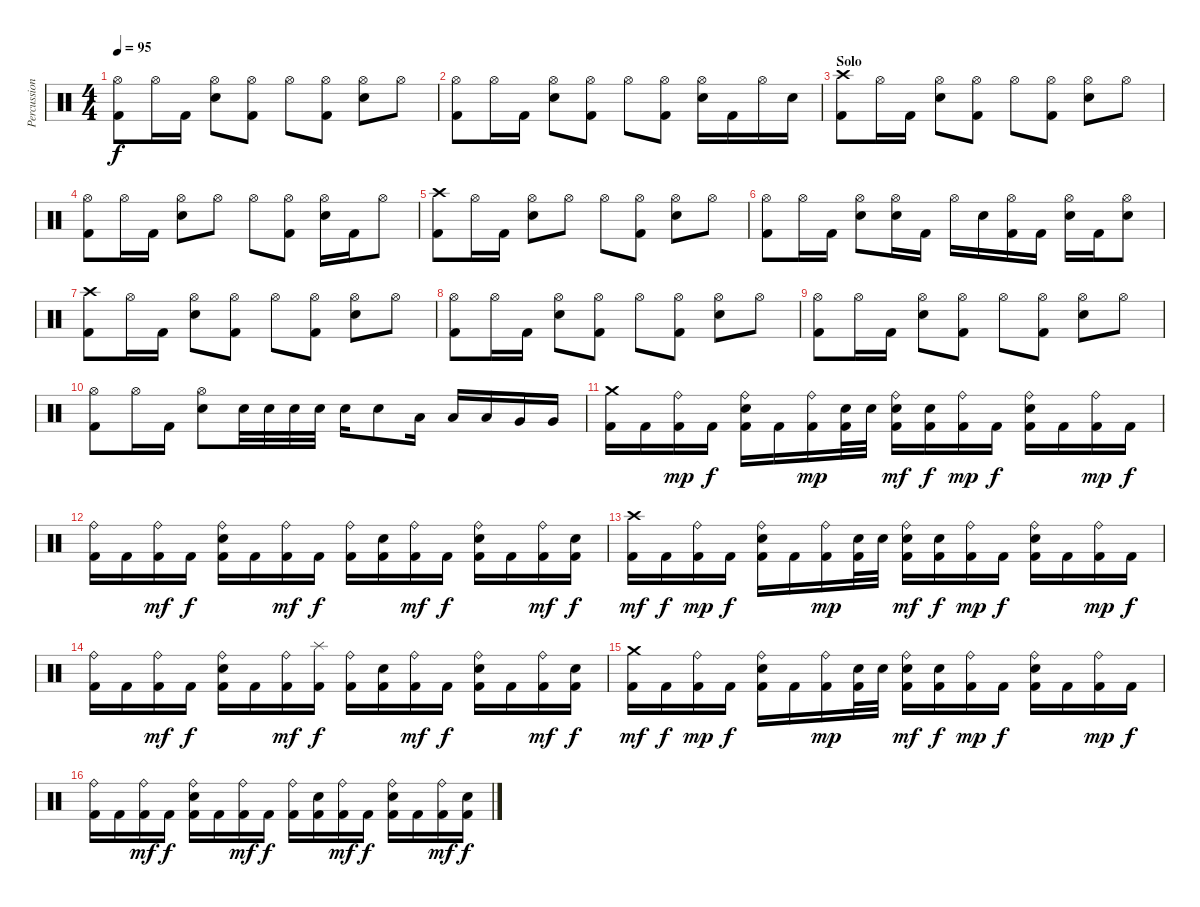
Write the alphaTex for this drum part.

\track ("Percussion" "Percussion") {instrument percussion}
\staff {score}
\articulation defaults
\ts (4 4)
\tempo 95
\clef neutral
\ks c
("Hi-Hat (open)" "Kick (hit) 2").8{dy f} "Hi-Hat (open)".16 "Kick (hit) 2".16 ("Hi-Hat (open)" "Electric Snare (hit)").8 ("Hi-Hat (open)" "Kick (hit) 2").8 "Hi-Hat (open)".8 ("Hi-Hat (open)" "Kick (hit) 2").8 ("Hi-Hat (open)" "Electric Snare (hit)").8 "Hi-Hat (open)".8 |
("Hi-Hat (open)" "Kick (hit) 2").8 "Hi-Hat (open)".16 "Kick (hit) 2".16 ("Hi-Hat (open)" "Electric Snare (hit)").8 ("Hi-Hat (open)" "Kick (hit) 2").8 "Hi-Hat (open)".8 ("Hi-Hat (open)" "Kick (hit) 2").8 ("Hi-Hat (open)" "Electric Snare (hit)").16 "Kick (hit) 2".16 "Hi-Hat (open)".16 "Electric Snare (hit)".16 |
\section ("" "Solo")
("Crash high (hit)" "Kick (hit) 2").8 "Hi-Hat (open)".16 "Kick (hit) 2".16 ("Hi-Hat (open)" "Electric Snare (hit)").8 ("Hi-Hat (open)" "Kick (hit) 2").8 "Hi-Hat (open)".8 ("Hi-Hat (open)" "Kick (hit) 2").8 ("Hi-Hat (open)" "Electric Snare (hit)").8 "Hi-Hat (open)".8 |
("Hi-Hat (open)" "Kick (hit) 2").8 "Hi-Hat (open)".16 "Kick (hit) 2".16 ("Hi-Hat (open)" "Electric Snare (hit)").8 "Hi-Hat (open)".8 "Hi-Hat (open)".8 ("Hi-Hat (open)" "Kick (hit) 2").8 ("Hi-Hat (open)" "Electric Snare (hit)").16 "Kick (hit) 2".16 "Hi-Hat (open)".8 |
("Crash high (hit)" "Kick (hit) 2").8 "Hi-Hat (open)".16 "Kick (hit) 2".16 ("Hi-Hat (open)" "Electric Snare (hit)").8 "Hi-Hat (open)".8 "Hi-Hat (open)".8 ("Hi-Hat (open)" "Kick (hit) 2").8 ("Hi-Hat (open)" "Electric Snare (hit)").8 "Hi-Hat (open)".8 |
("Hi-Hat (open)" "Kick (hit) 2").8 "Hi-Hat (open)".16 "Kick (hit) 2".16 ("Hi-Hat (open)" "Electric Snare (hit)").8 ("Hi-Hat (open)" "Electric Snare (hit)").16 "Kick (hit) 2".16 "Hi-Hat (open)".16 "Electric Snare (hit)".16 ("Hi-Hat (open)" "Kick (hit) 2").16 "Kick (hit) 2".16 ("Hi-Hat (open)" "Electric Snare (hit)").16 "Kick (hit) 2".16 ("Hi-Hat (open)" "Electric Snare (hit)").8 |
("Crash high (hit)" "Kick (hit) 2").8 "Hi-Hat (open)".16 "Kick (hit) 2".16 ("Hi-Hat (open)" "Electric Snare (hit)").8 ("Hi-Hat (open)" "Kick (hit) 2").8 "Hi-Hat (open)".8 ("Hi-Hat (open)" "Kick (hit) 2").8 ("Hi-Hat (open)" "Electric Snare (hit)").8 "Hi-Hat (open)".8 |
("Hi-Hat (open)" "Kick (hit) 2").8 "Hi-Hat (open)".16 "Kick (hit) 2".16 ("Hi-Hat (open)" "Electric Snare (hit)").8 ("Hi-Hat (open)" "Kick (hit) 2").8 "Hi-Hat (open)".8 ("Hi-Hat (open)" "Kick (hit) 2").8 ("Hi-Hat (open)" "Electric Snare (hit)").8 "Hi-Hat (open)".8 |
("Hi-Hat (open)" "Kick (hit) 2").8 "Hi-Hat (open)".16 "Kick (hit) 2".16 ("Hi-Hat (open)" "Electric Snare (hit)").8 ("Hi-Hat (open)" "Kick (hit) 2").8 "Hi-Hat (open)".8 ("Hi-Hat (open)" "Kick (hit) 2").8 ("Hi-Hat (open)" "Electric Snare (hit)").8 "Hi-Hat (open)".8 |
("Hi-Hat (open)" "Kick (hit) 2").8 "Hi-Hat (open)".16 "Kick (hit) 2".16 ("Hi-Hat (open)" "Electric Snare (hit)").8 "Electric Snare (hit)".32 "Electric Snare (hit)".32 "Electric Snare (hit)".32 "Electric Snare (hit)".32 "Electric Snare (hit)".16 "Electric Snare (hit)".8 "Low Floor Tom (hit)".16 "Low Tom (hit)".16 "Low Tom (hit)".16 "Very Low Tom (hit)".16 "Very Low Tom (hit)".16 |
\section ("" "")
("Crash medium (hit)" "Kick (hit) 2").16 "Kick (hit) 2".16 ("Ride (bell)" "Kick (hit) 2").16{dy mp} "Kick (hit) 2".16{dy f} ("Ride (bell)" "Electric Snare (hit)" "Kick (hit) 2").16 "Kick (hit) 2".16 ("Ride (bell)" "Kick (hit) 2").16{dy mp} ("Electric Snare (hit)" "Kick (hit) 2").32 "Electric Snare (hit)".32 ("Ride (bell)" "Electric Snare (hit)" "Kick (hit) 2").16{dy mf} ("Electric Snare (hit)" "Kick (hit) 2").16{dy f} ("Ride (bell)" "Kick (hit) 2").16{dy mp} "Kick (hit) 2".16{dy f} ("Ride (bell)" "Electric Snare (hit)" "Kick (hit) 2").16 "Kick (hit) 2".16 ("Ride (bell)" "Kick (hit) 2").16{dy mp} "Kick (hit) 2".16{dy f} |
("Ride (bell)" "Kick (hit) 2").16 "Kick (hit) 2".16 ("Ride (bell)" "Kick (hit) 2").16{dy mf} "Kick (hit) 2".16{dy f} ("Ride (bell)" "Electric Snare (hit)" "Kick (hit) 2").16 "Kick (hit) 2".16 ("Ride (bell)" "Kick (hit) 2").16{dy mf} "Kick (hit) 2".16{dy f} ("Ride (bell)" "Kick (hit) 2").16 ("Electric Snare (hit)" "Kick (hit) 2").16 ("Ride (bell)" "Kick (hit) 2").16{dy mf} "Kick (hit) 2".16{dy f} ("Ride (bell)" "Electric Snare (hit)" "Kick (hit) 2").16 "Kick (hit) 2".16 ("Ride (bell)" "Kick (hit) 2").16{dy mf} ("Electric Snare (hit)" "Kick (hit) 2").16{dy f} |
("Crash high (hit)" "Kick (hit) 2").16{dy mf} "Kick (hit) 2".16{dy f} ("Ride (bell)" "Kick (hit) 2").16{dy mp} "Kick (hit) 2".16{dy f} ("Ride (bell)" "Electric Snare (hit)" "Kick (hit) 2").16 "Kick (hit) 2".16 ("Ride (bell)" "Kick (hit) 2").16{dy mp} ("Electric Snare (hit)" "Kick (hit) 2").32 "Electric Snare (hit)".32 ("Ride (bell)" "Electric Snare (hit)" "Kick (hit) 2").16{dy mf} ("Electric Snare (hit)" "Kick (hit) 2").16{dy f} ("Ride (bell)" "Kick (hit) 2").16{dy mp} "Kick (hit) 2".16{dy f} ("Ride (bell)" "Electric Snare (hit)" "Kick (hit) 2").16 "Kick (hit) 2".16 ("Ride (bell)" "Kick (hit) 2").16{dy mp} "Kick (hit) 2".16{dy f} |
("Ride (bell)" "Kick (hit) 2").16 "Kick (hit) 2".16 ("Ride (bell)" "Kick (hit) 2").16{dy mf} "Kick (hit) 2".16{dy f} ("Ride (bell)" "Electric Snare (hit)" "Kick (hit) 2").16 "Kick (hit) 2".16 ("Ride (bell)" "Kick (hit) 2").16{dy mf} ("Splash (hit)" "Kick (hit) 2").16{dy f} ("Ride (bell)" "Kick (hit) 2").16 ("Electric Snare (hit)" "Kick (hit) 2").16 ("Ride (bell)" "Kick (hit) 2").16{dy mf} "Kick (hit) 2".16{dy f} ("Ride (bell)" "Electric Snare (hit)" "Kick (hit) 2").16 "Kick (hit) 2".16 ("Ride (bell)" "Kick (hit) 2").16{dy mf} ("Electric Snare (hit)" "Kick (hit) 2").16{dy f} |
("Crash medium (hit)" "Kick (hit) 2").16{dy mf} "Kick (hit) 2".16{dy f} ("Ride (bell)" "Kick (hit) 2").16{dy mp} "Kick (hit) 2".16{dy f} ("Ride (bell)" "Electric Snare (hit)" "Kick (hit) 2").16 "Kick (hit) 2".16 ("Ride (bell)" "Kick (hit) 2").16{dy mp} ("Electric Snare (hit)" "Kick (hit) 2").32 "Electric Snare (hit)".32 ("Ride (bell)" "Electric Snare (hit)" "Kick (hit) 2").16{dy mf} ("Electric Snare (hit)" "Kick (hit) 2").16{dy f} ("Ride (bell)" "Kick (hit) 2").16{dy mp} "Kick (hit) 2".16{dy f} ("Ride (bell)" "Electric Snare (hit)" "Kick (hit) 2").16 "Kick (hit) 2".16 ("Ride (bell)" "Kick (hit) 2").16{dy mp} "Kick (hit) 2".16{dy f} |
("Ride (bell)" "Kick (hit) 2").16 "Kick (hit) 2".16 ("Ride (bell)" "Kick (hit) 2").16{dy mf} "Kick (hit) 2".16{dy f} ("Ride (bell)" "Electric Snare (hit)" "Kick (hit) 2").16 "Kick (hit) 2".16 ("Ride (bell)" "Kick (hit) 2").16{dy mf} "Kick (hit) 2".16{dy f} ("Ride (bell)" "Kick (hit) 2").16 ("Electric Snare (hit)" "Kick (hit) 2").16 ("Ride (bell)" "Kick (hit) 2").16{dy mf} "Kick (hit) 2".16{dy f} ("Ride (bell)" "Electric Snare (hit)" "Kick (hit) 2").16 "Kick (hit) 2".16 ("Ride (bell)" "Kick (hit) 2").16{dy mf} ("Electric Snare (hit)" "Kick (hit) 2").16{dy f}
